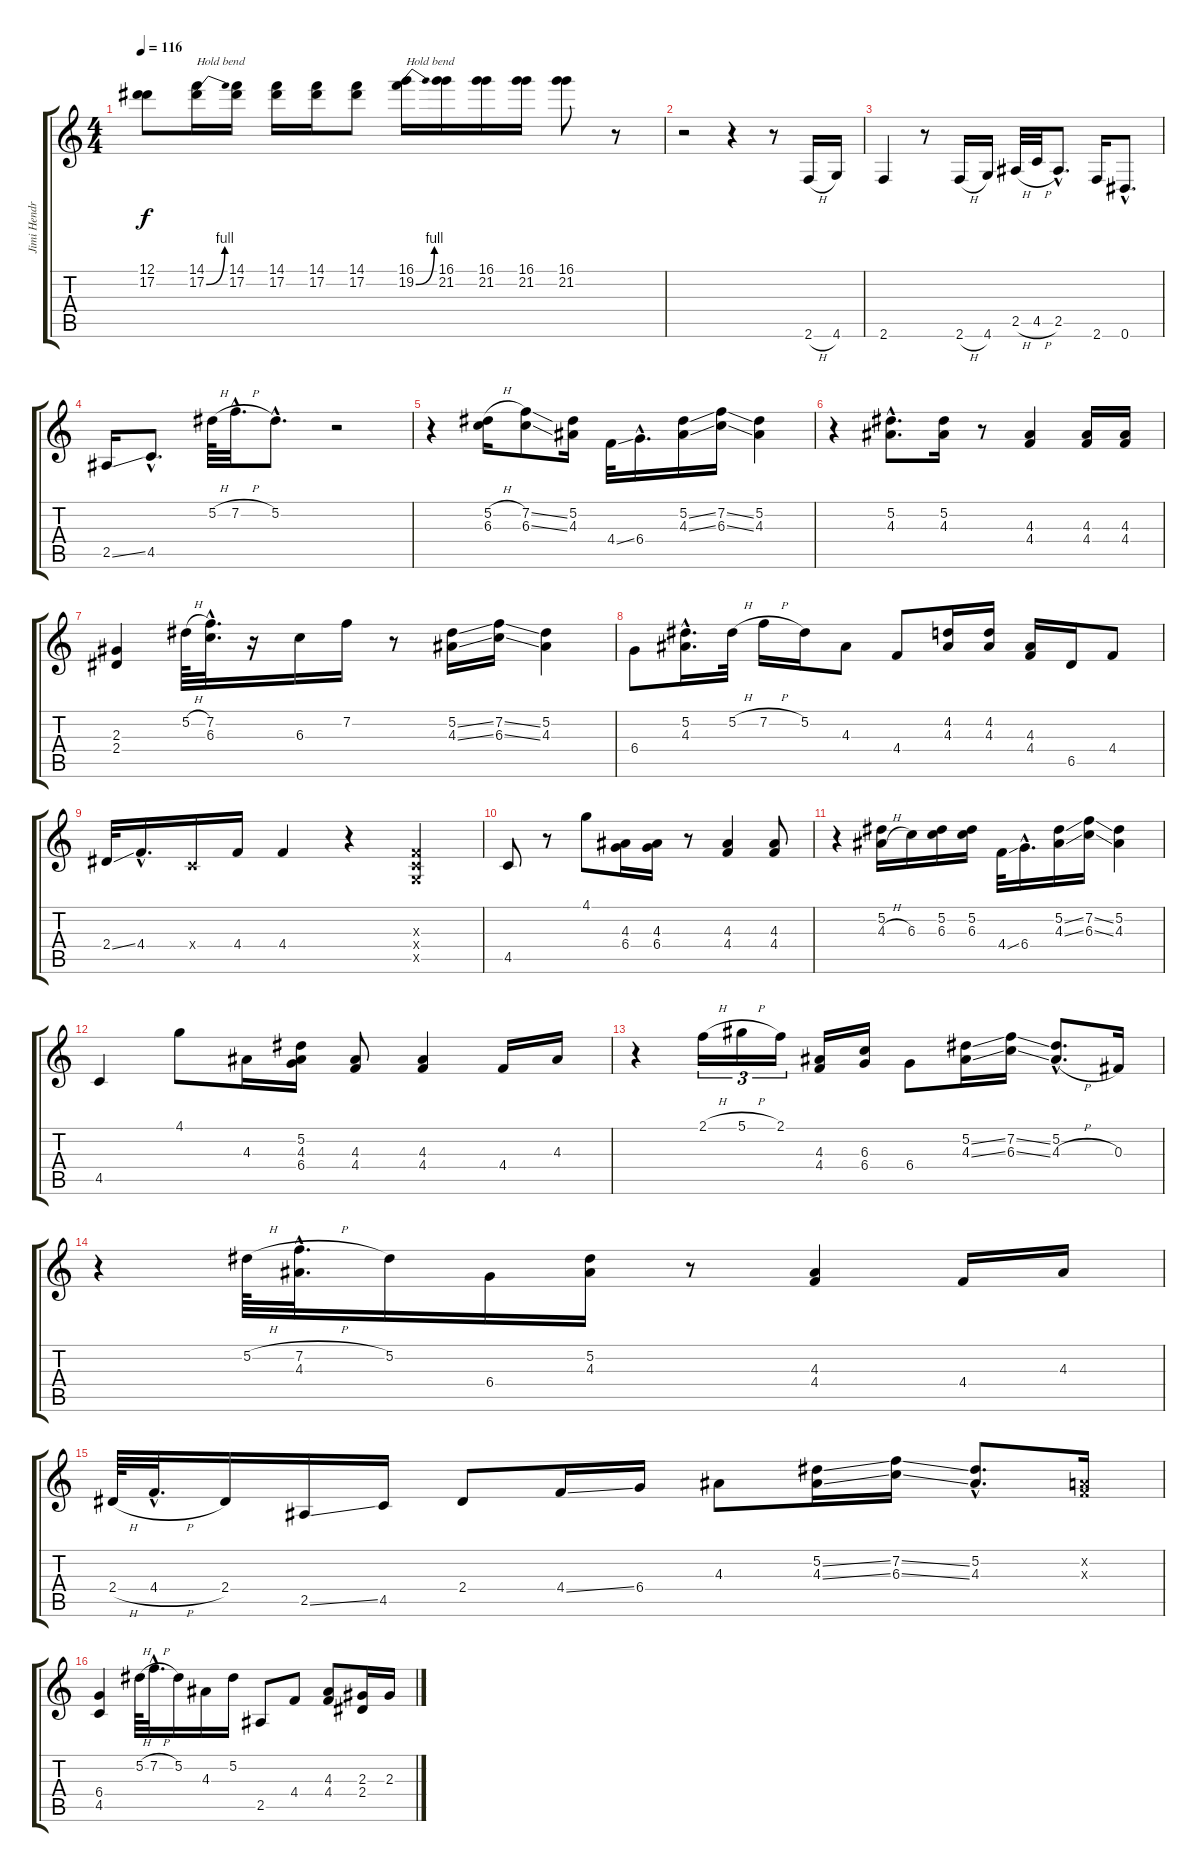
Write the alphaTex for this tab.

\track ("Jimi Hendrix" "Jimi Hendr") {instrument overdrivenguitar}
\staff {score tabs}
\tuning (Eb4 Bb3 Gb3 Db3 Ab2 Eb2) {hide}
\ts (4 4)
\tempo 116
\clef g2
\ks c
(12.1 17.2).8{dy f} (14.1 17.2{be (bend 0 0 60 4)}).16{txt "Hold bend"} (14.1 17.2).16 (14.1 17.2).16 (14.1 17.2).16 (14.1 17.2).8 (16.1 19.2{be (bend 0 0 60 4)}).16{txt "Hold bend"} (16.1 21.2).16 (16.1 21.2).16 (16.1 21.2).16 (16.1 21.2).8 r.8 |
r.2 r.4 r.8 2.6{h}.16 4.6.16 |
2.6.4 r.8 2.6{h}.16 4.6.16 2.5{h}.32 4.5{h}.32 2.5{hac}.8{d} 2.6.16 0.6{hac}.8{d} |
2.5{ss}.16 4.5{hac}.8{d} 5.2{h}.64 7.2{h hac}.32{d} 5.2{hac}.8{d} r.2 |
r.4 (5.2{h} 6.3).16 (7.2{ss} 6.3{ss}).8 (5.2 4.3).16 4.4{ss}.32 6.4{hac}.16{d} (5.2{ss} 4.3{ss}).16 (7.2{ss} 6.3{ss}).16 (5.2 4.3).4 |
r.4 (5.2{hac} 4.3{hac}).8{d} (5.2 4.3).16 r.8 (4.3 4.4).4 (4.3 4.4).16 (4.3 4.4).16 |
(2.3 2.4).4 5.2{h}.64 (7.2{hac} 6.3{hac}).32{d} r.16 6.3.16 7.2.16 r.8 (5.2{ss} 4.3{ss}).16 (7.2{ss} 6.3{ss}).16 (5.2 4.3).4 |
6.4.8 (5.2{hac} 4.3{hac}).16{d} 5.2{h}.32 7.2{h}.16 5.2.16 4.3.8 4.4.8 (4.2 4.3).16 (4.2 4.3).16 (4.3 4.4).16 6.5.16 4.4.8 |
2.4{ss}.32 4.4{hac}.16{d} -1.4{x}.16 4.4.16 4.4.4 r.4 (-1.3{x} -1.4{x} -1.5{x}).4 |
4.5.8 r.8 4.1.8 (4.3 6.4).16 (4.3 6.4).16 r.8 (4.3 4.4).4 (4.3 4.4).8 |
r.4 (5.2 4.3{h}).16 6.3.16 (5.2 6.3).16 (5.2 6.3).16 4.4{ss}.32 6.4{hac}.16{d} (5.2{ss} 4.3{ss}).16 (7.2{ss} 6.3{ss}).16 (5.2 4.3).4 |
4.5.4 4.1.8 4.3.16 (5.2 4.3 6.4).16 (4.3 4.4).8 (4.3 4.4).4 4.4.16 4.3.16 |
r.4 2.1{h}.16{tu (3 2)} 5.1{h}.16{tu (3 2)} 2.1.16{tu (3 2)} (4.3 4.4).16 (6.3 6.4).16 6.4.8 (5.2{ss} 4.3{ss}).16 (7.2{ss} 6.3{ss}).16 (5.2{hac} 4.3{h hac}).8{d} 0.3.16 |
r.4 5.2{h}.64 (7.2{h hac} 4.3{hac}).32{d} 5.2.16 6.4.16 (5.2 4.3).16 r.8 (4.3 4.4).4 4.4.16 4.3.16 |
2.4{h}.64 4.4{h hac}.32{d} 2.4.16 2.5{ss}.16 4.5.16 2.4.8 4.4{ss}.16 6.4.16 4.3.8 (5.2{ss} 4.3{ss}).16 (7.2{ss} 6.3{ss}).16 (5.2{hac} 4.3{hac}).8{d} (-1.2{x} -1.3{x}).16 |
(6.4 4.5).4 5.2{h}.64 7.2{h hac}.32{d} 5.2.16 4.3.16 5.2.16 2.5.8 4.4.8 (4.3 4.4).8 (2.3 2.4).16 2.3.16
